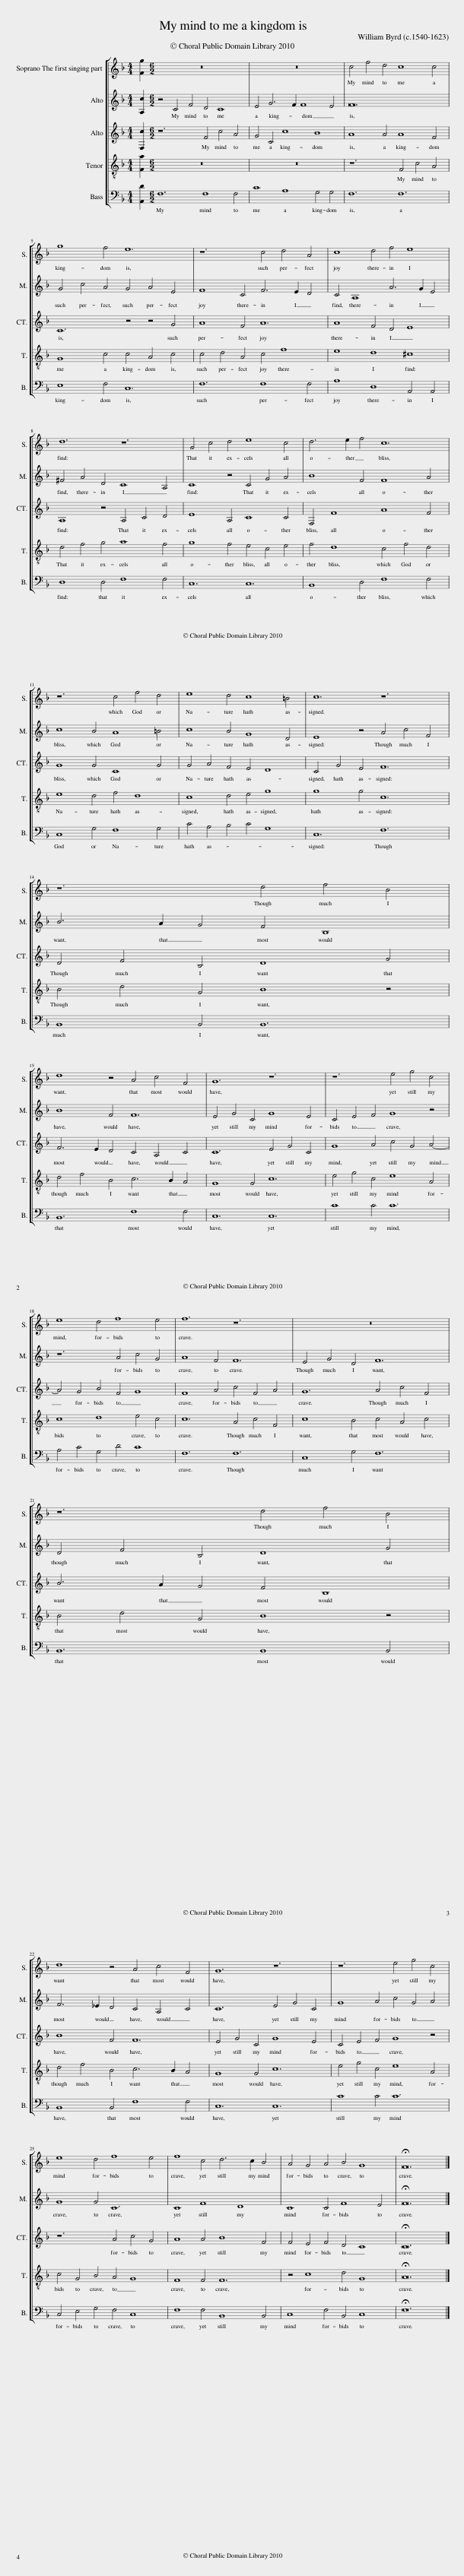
X:1
%%score [ 1 2 3 4 5 ]
L:1/8
M:4/4
I:linebreak $
K:F
V:1 treble
V:2 treble transpose=-12
V:3 treble transpose=-12
V:4 treble-8 transpose=-12
V:5 bass
V:1
 [Fg]2 |[M:6/2] z24 | z24 | c4 f4 d4 c8 c4 |$ g8 f4 e12 | %5
 z12 c4 d4 A4 | c8 d4 f4 e8 |$ d12 z12 | G4 c4 d4 e8 c4 | d6 e2 f4 c12 |$ %10
 z12 c4 f4 d4 | e8 d4 c8 =B4 | c12 z12 |$ z12 d4 f4 B4 |$ d8 z4 A4 c4 F4 | %15
 G12 z12 | z12 e4 g4 c4 |$ e8 d4 f8 e4 | f12 z12 | z24 |$ %20
 z12 d4 f4 B4 |$ d8 z4 A4 c4 F4 | G12 z12 | z12 e4 g4 c4 |$ e8 d4 f8 e4 | %25
 f8 c4 d6 c2 B4 | A4 G4 A4 B4 G8 | !fermata!F24 |] %28
V:2
 [A,c]2 |[M:6/2] z4 C4 F4 D4 C8 | E4 G6 F2 F8 E4 | F24 |$ G4 c4 A4 G4 A4 E4 | %5
 F8 C4 F6 E2 D4 | C4 A,8 A6 G2 E4 |$ ^F4 A4 D4 C8 A,4 | C8 z4 C4 G4 A4 | B8 F4 F8 A4 |$ %10
 c8 B4 A8 =B4 | c8 B4 G8 D4 | E8 z4 A4 c4 F4 |$ B6 A2 G4 F4 B,8 |$ B8 F4 F12 | %15
 E4 G4 C4 G8 E4 | C4 E4 F4 G8 z4 |$ z12 A4 c4 G4 | A8 F4 F12 | E4 G4 D4 F12 |$ %20
 D4 F4 B,4 D8 G4 |$ F6 _E2 D4 C4 A,4 C4 | C12 E4 G4 C4 | G8 A4 c4 G4 A4 |$ G8 G4 C12 | %25
 C8 F8 D8 | C8 C4 F8 E4 | !fermata!F24 |] %28
V:3
 [F,c]2 |[M:6/2] z12 F4 c4 A4 | G4 C4 c8 B8 | A8 A4 A8 F4 |$ C12 z4 z4 G4 | %5
 A8 F4 A12 | A8 F4 D4 E8 |$ A,8 z4 A,4 C4 D4 | E8 A,4 C8 C4 | F,4 F8 A8 F4 |$ %10
 G8 G4 C8 G4 | G4 A4 F4 E4 D8 | C4 G4 E4 F12 |$ D4 F4 B,4 D8 G4 |$ F6 E2 D4 C4 A,4 C4 | %15
 C12 E4 G4 C4 | G8 A4 c4 G4 A4- |$ A4 G4 B4 F4 G8 | F8 A4 c4 F4 A4 | G12 A4 c4 F4 |$ %20
 B6 A2 G4 F4 B,8 |$ B8 F4 F12 | E4 G4 C4 G8 E4 | C4 E4 F4 G8 z4 |$ z12 A4 c4 G4 | %25
 A8 A4 B8 F4 | F4 E4 F4 D4 C8 | !fermata!C24 |] %28
V:4
 [Fa]2 |[M:6/2] z24 | z24 | z12 F4 c4 A4 |$ G8 c4 c4 A4 c4 | %5
 c4 d4 A4 c4 f8 | e8 d8 ^c8 |$ d4 f4 g4 a8 f4 | g8 f4 e4 c4 e4 | f4 d8 c4 f4 d4 |$ %10
 e8 d4 f4 d8 | c8 d4 e4 g8 | g8 g4 c12 |$ B4 d4 G4 B8 z4 |$ d4 f4 B4 c6 B2 A4 | %15
 G8 G4 c12 | e4 g4 c4 e8 A4 |$ c8 d8 e4 c4 | c12 A4 c4 F4 | c8 B4 c4 A4 c4 |$ %20
 B4 d4 G4 B8 z4 |$ d4 f4 B4 c6 B2 A4 | G8 G4 c12 | e4 g4 c4 e8 A4 |$ c4 G4 B4 A4 G8 | %25
 F8 F4 F12 | z4 c8 d4 G8 | !fermata!A24 |] %28
V:5
 [A,,D]2 |[M:6/2] F,12 F,8 F,4 | C8 A,8 G,4 G,4 | F,12 F,12 |$ E,8 F,4 C,12 | %5
 F,12 F,8 F,4 | A,8 D,8 A,,4 A,,4 |$ D,8 D,4 F,8 F,4 | C,12 C,12 | B,,8 D,4 F,8 F,4 |$ %10
 C,8 G,4 F,8 G,4 | C4 A,4 B,4 C4 G,8 | C,12 F,12 |$ B,,8 B,,4 B,,12 |$ B,,12 F,8 F,4 | %15
 C,12 C,12 | C8 C4 C12 |$ A,4 C4 G,4 D4 C8 | F,12 F,12 | C,8 G,4 F,12 |$ %20
 B,,12 B,,8 B,,4 |$ B,,8 B,,4 F,8 F,4 | C,12 C,12 | C8 C4 C12 |$ C,4 E,4 G,4 F,4 C,8 | %25
 F,8 F,4 B,,8 B,,4 | C,8 F,4 B,,4 C,8 | !fermata!F,24 |] %28
